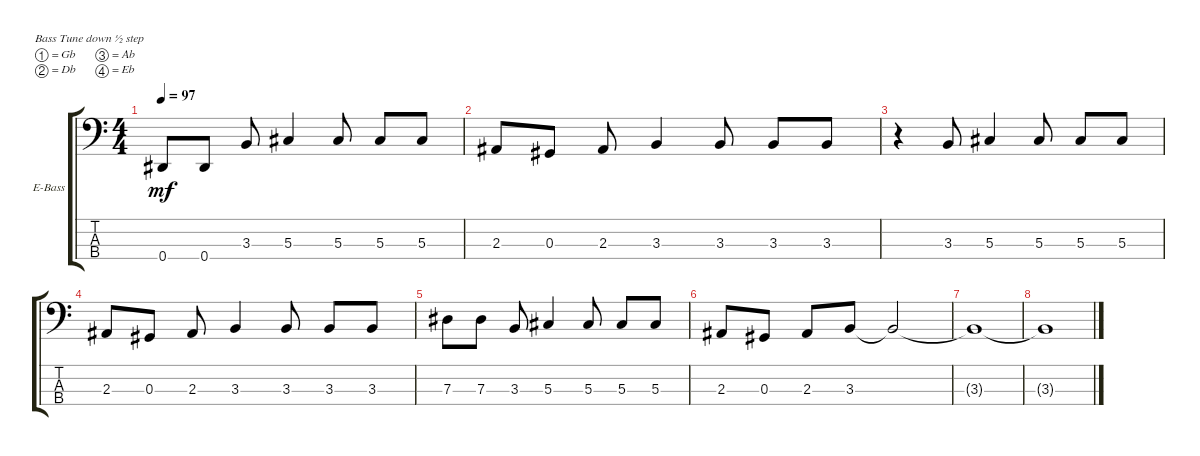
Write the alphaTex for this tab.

\bracketExtendMode groupsimilarinstruments
\firstSystemTrackNameOrientation horizontal
\otherSystemsTrackNameOrientation horizontal
\track ("John Alderete" "E-Bass") {instrument electricbassfinger}
\staff {score tabs}
\tuning (Gb2 Db2 Ab1 Eb1)
\ts (4 4)
\tempo 97
\clef f4
\ks c
0.4.8{dy mf} 0.4.8 3.3.8 5.3.4 5.3.8 5.3.8 5.3.8 |
2.3.8 0.3.8 2.3.8 3.3.4 3.3.8 3.3.8 3.3.8 |
r.4 3.3.8 5.3.4 5.3.8 5.3.8 5.3.8 |
2.3.8 0.3.8 2.3.8 3.3.4 3.3.8 3.3.8 3.3.8 |
7.3.8 7.3.8 3.3.8 5.3.4 5.3.8 5.3.8 5.3.8 |
2.3.8 0.3.8 2.3.8 3.3.8 3.3{t}.2 |
3.3{t}.1 |
3.3{t}.1
